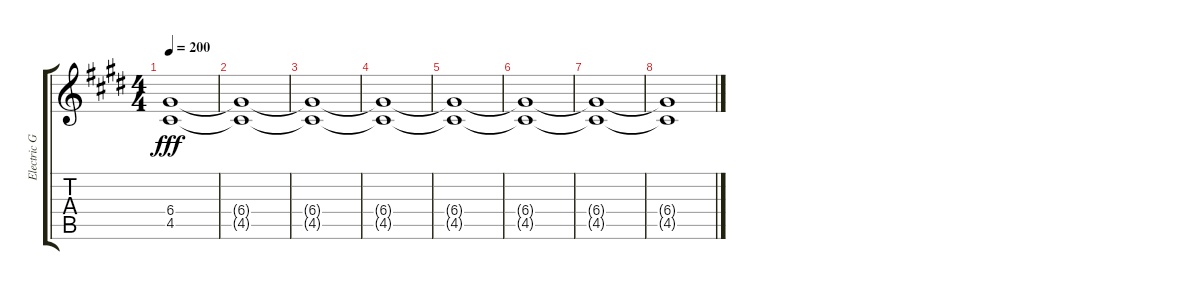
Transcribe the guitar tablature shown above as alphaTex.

\track ("Electric Guitar" "Electric G") {instrument distortionguitar}
\staff {score tabs}
\tuning (E4 B3 G3 D3 A2 E2) {hide}
\ts (4 4)
\tempo 200
\clef g2
\ks c#minor
(6.4{t} 4.5{t}).1{dy fff} |
(6.4{t} 4.5{t}).1 |
(6.4{t} 4.5{t}).1 |
(6.4{t} 4.5{t}).1 |
(6.4{t} 4.5{t}).1 |
(6.4{t} 4.5{t}).1 |
(6.4{t} 4.5{t}).1 |
(6.4{t} 4.5{t}).1
